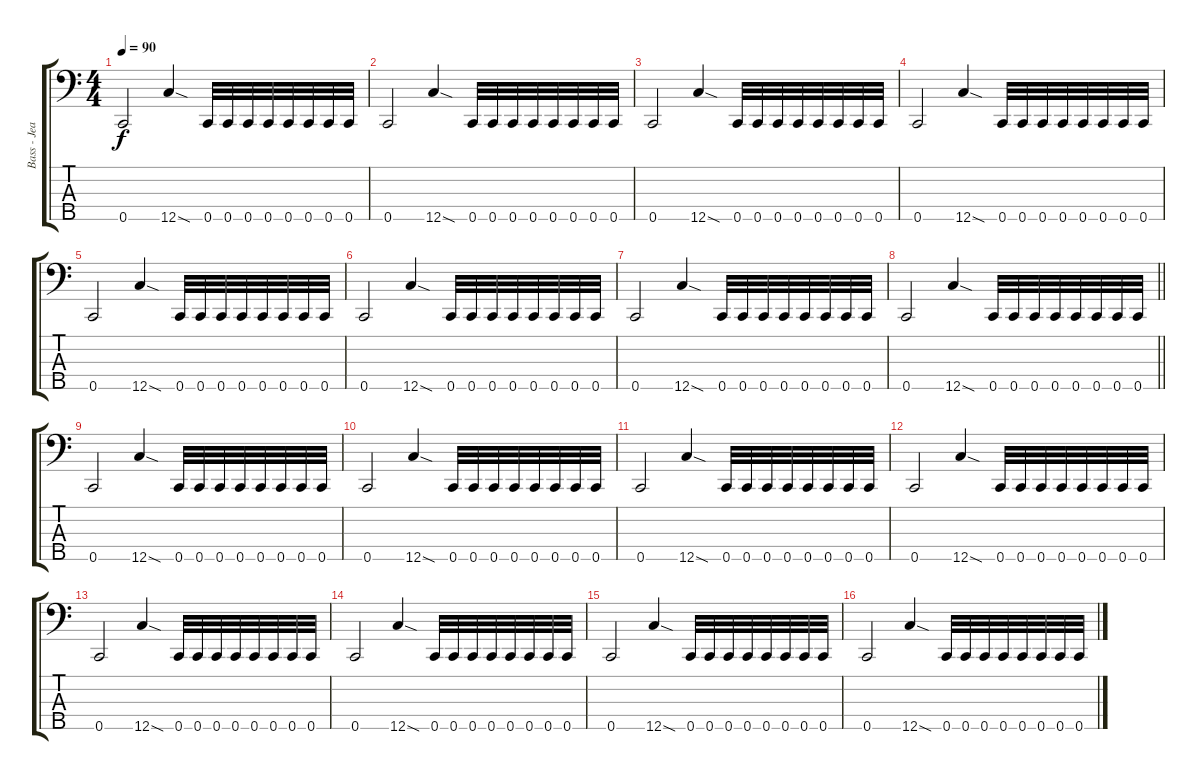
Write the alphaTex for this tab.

\track ("Bass - Jean Michel Labadie" "Bass - Jea") {instrument electricbasspick}
\staff {score tabs}
\tuning (F2 C2 G1 D1 C1) {hide}
\ts (4 4)
\tempo 90
\clef f4
\ks c
0.5.2{dy f} 12.5{sod}.4 0.5.32 0.5.32 0.5.32 0.5.32 0.5.32 0.5.32 0.5.32 0.5.32 |
0.5.2 12.5{sod}.4 0.5.32 0.5.32 0.5.32 0.5.32 0.5.32 0.5.32 0.5.32 0.5.32 |
0.5.2 12.5{sod}.4 0.5.32 0.5.32 0.5.32 0.5.32 0.5.32 0.5.32 0.5.32 0.5.32 |
0.5.2 12.5{sod}.4 0.5.32 0.5.32 0.5.32 0.5.32 0.5.32 0.5.32 0.5.32 0.5.32 |
0.5.2 12.5{sod}.4 0.5.32 0.5.32 0.5.32 0.5.32 0.5.32 0.5.32 0.5.32 0.5.32 |
0.5.2 12.5{sod}.4 0.5.32 0.5.32 0.5.32 0.5.32 0.5.32 0.5.32 0.5.32 0.5.32 |
0.5.2 12.5{sod}.4 0.5.32 0.5.32 0.5.32 0.5.32 0.5.32 0.5.32 0.5.32 0.5.32 |
\barLineRight lightlight
0.5.2 12.5{sod}.4 0.5.32 0.5.32 0.5.32 0.5.32 0.5.32 0.5.32 0.5.32 0.5.32 |
\section ("" "")
0.5.2 12.5{sod}.4 0.5.32 0.5.32 0.5.32 0.5.32 0.5.32 0.5.32 0.5.32 0.5.32 |
0.5.2 12.5{sod}.4 0.5.32 0.5.32 0.5.32 0.5.32 0.5.32 0.5.32 0.5.32 0.5.32 |
0.5.2 12.5{sod}.4 0.5.32 0.5.32 0.5.32 0.5.32 0.5.32 0.5.32 0.5.32 0.5.32 |
0.5.2 12.5{sod}.4 0.5.32 0.5.32 0.5.32 0.5.32 0.5.32 0.5.32 0.5.32 0.5.32 |
0.5.2 12.5{sod}.4 0.5.32 0.5.32 0.5.32 0.5.32 0.5.32 0.5.32 0.5.32 0.5.32 |
0.5.2 12.5{sod}.4 0.5.32 0.5.32 0.5.32 0.5.32 0.5.32 0.5.32 0.5.32 0.5.32 |
0.5.2 12.5{sod}.4 0.5.32 0.5.32 0.5.32 0.5.32 0.5.32 0.5.32 0.5.32 0.5.32 |
0.5.2 12.5{sod}.4 0.5.32 0.5.32 0.5.32 0.5.32 0.5.32 0.5.32 0.5.32 0.5.32
